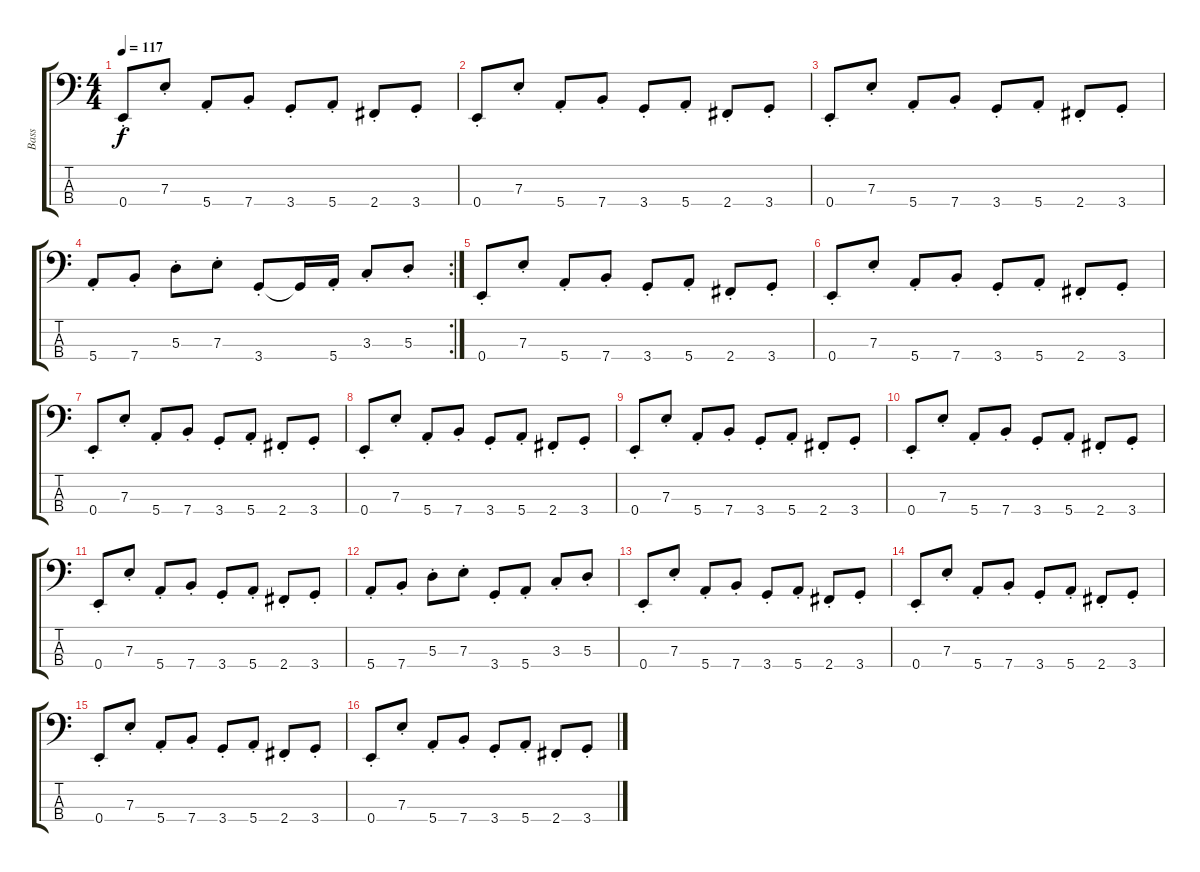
\track ("Bass" "Bass") {instrument electricbasspick}
\staff {score tabs}
\tuning (G2 D2 A1 E1) {hide}
\ts (4 4)
\tempo 117
\clef f4
\ks c
0.4{st}.8{dy f} 7.3{st}.8 5.4{st}.8 7.4{st}.8 3.4{st}.8 5.4{st}.8 2.4{st}.8 3.4{st}.8 |
0.4{st}.8 7.3{st}.8 5.4{st}.8 7.4{st}.8 3.4{st}.8 5.4{st}.8 2.4{st}.8 3.4{st}.8 |
0.4{st}.8 7.3{st}.8 5.4{st}.8 7.4{st}.8 3.4{st}.8 5.4{st}.8 2.4{st}.8 3.4{st}.8 |
\rc 2
5.4{st}.8 7.4{st}.8 5.3{st}.8 7.3{st}.8 3.4{st}.8 3.4{t}.16 5.4{st}.16 3.3{st}.8 5.3{st}.8 |
0.4{st}.8 7.3{st}.8 5.4{st}.8 7.4{st}.8 3.4{st}.8 5.4{st}.8 2.4{st}.8 3.4{st}.8 |
0.4{st}.8 7.3{st}.8 5.4{st}.8 7.4{st}.8 3.4{st}.8 5.4{st}.8 2.4{st}.8 3.4{st}.8 |
0.4{st}.8 7.3{st}.8 5.4{st}.8 7.4{st}.8 3.4{st}.8 5.4{st}.8 2.4{st}.8 3.4{st}.8 |
0.4{st}.8 7.3{st}.8 5.4{st}.8 7.4{st}.8 3.4{st}.8 5.4{st}.8 2.4{st}.8 3.4{st}.8 |
0.4{st}.8 7.3{st}.8 5.4{st}.8 7.4{st}.8 3.4{st}.8 5.4{st}.8 2.4{st}.8 3.4{st}.8 |
0.4{st}.8 7.3{st}.8 5.4{st}.8 7.4{st}.8 3.4{st}.8 5.4{st}.8 2.4{st}.8 3.4{st}.8 |
0.4{st}.8 7.3{st}.8 5.4{st}.8 7.4{st}.8 3.4{st}.8 5.4{st}.8 2.4{st}.8 3.4{st}.8 |
5.4{st}.8 7.4{st}.8 5.3{st}.8 7.3{st}.8 3.4{st}.8 5.4{st}.8 3.3{st}.8 5.3{st}.8 |
0.4{st}.8 7.3{st}.8 5.4{st}.8 7.4{st}.8 3.4{st}.8 5.4{st}.8 2.4{st}.8 3.4{st}.8 |
0.4{st}.8 7.3{st}.8 5.4{st}.8 7.4{st}.8 3.4{st}.8 5.4{st}.8 2.4{st}.8 3.4{st}.8 |
0.4{st}.8 7.3{st}.8 5.4{st}.8 7.4{st}.8 3.4{st}.8 5.4{st}.8 2.4{st}.8 3.4{st}.8 |
0.4{st}.8 7.3{st}.8 5.4{st}.8 7.4{st}.8 3.4{st}.8 5.4{st}.8 2.4{st}.8 3.4{st}.8
